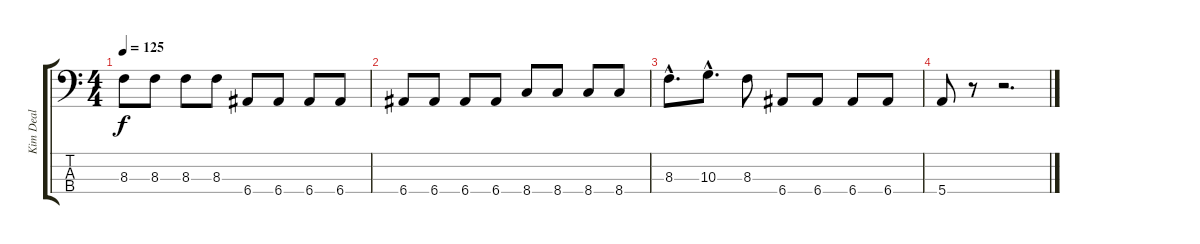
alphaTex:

\track ("Kim Deal" "Kim Deal") {instrument electricbasspick}
\staff {score tabs}
\tuning (G2 D2 A1 E1) {hide}
\ts (4 4)
\tempo 125
\clef f4
\ks c
8.3.8{dy f} 8.3.8 8.3.8 8.3.8 6.4.8 6.4.8 6.4.8 6.4.8 |
6.4.8 6.4.8 6.4.8 6.4.8 8.4.8 8.4.8 8.4.8 8.4.8 |
8.3{hac}.8{d} 10.3{hac}.8{d} 8.3.8 6.4.8 6.4.8 6.4.8 6.4.8 |
5.4.8 r.8 r.2{d}
